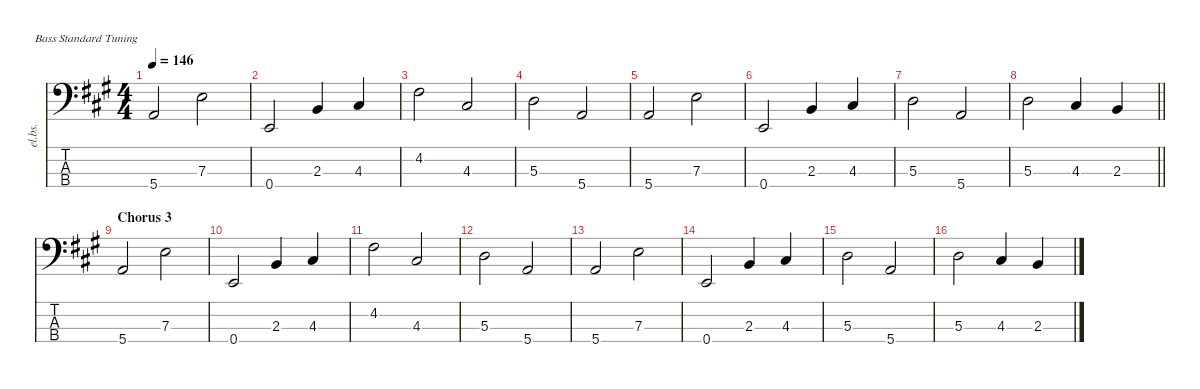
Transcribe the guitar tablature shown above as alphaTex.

\defaultSystemsLayout 4
\hideDynamics
\bracketExtendMode nobrackets
\otherSystemsTrackNameOrientation horizontal
\track ("Bass" "el.bs.") {instrument electricbassfinger}
\staff {score tabs}
\tuning (G2 D2 A1 E1)
\ts (4 4)
\tempo 146
\clef f4
\ks a
5.4{acc forcenatural}.2{dy f beam Up} 7.3{acc forcenatural}.2{beam Down} |
0.4{acc forcenatural}.2{beam Up} 2.3{acc forcenatural}.4{beam Up} 4.3{acc #}.4{beam Up} |
4.2{acc #}.2{beam Down} 4.3{acc #}.2{beam Up} |
5.3{acc forcenatural}.2{beam Down} 5.4{acc forcenatural}.2{beam Up} |
5.4{acc forcenatural}.2{beam Up} 7.3{acc forcenatural}.2{beam Down} |
0.4{acc forcenatural}.2{beam Up} 2.3{acc forcenatural}.4{beam Up} 4.3{acc #}.4{beam Up} |
5.3{acc forcenatural}.2{beam Down} 5.4{acc forcenatural}.2{beam Up} |
\barLineRight lightlight
5.3{acc forcenatural}.2{beam Down} 4.3{acc #}.4{beam Up} 2.3{acc forcenatural}.4{beam Up} |
\section ("" "Chorus 3")
5.4{acc forcenatural}.2{beam Up} 7.3{acc forcenatural}.2{beam Down} |
0.4{acc forcenatural}.2{beam Up} 2.3{acc forcenatural}.4{beam Up} 4.3{acc #}.4{beam Up} |
4.2{acc #}.2{beam Down} 4.3{acc #}.2{beam Up} |
5.3{acc forcenatural}.2{beam Down} 5.4{acc forcenatural}.2{beam Up} |
5.4{acc forcenatural}.2{beam Up} 7.3{acc forcenatural}.2{beam Down} |
0.4{acc forcenatural}.2{beam Up} 2.3{acc forcenatural}.4{beam Up} 4.3{acc #}.4{beam Up} |
5.3{acc forcenatural}.2{beam Down} 5.4{acc forcenatural}.2{beam Up} |
5.3{acc forcenatural}.2{beam Down} 4.3{acc #}.4{beam Up} 2.3{acc forcenatural}.4{beam Up}
